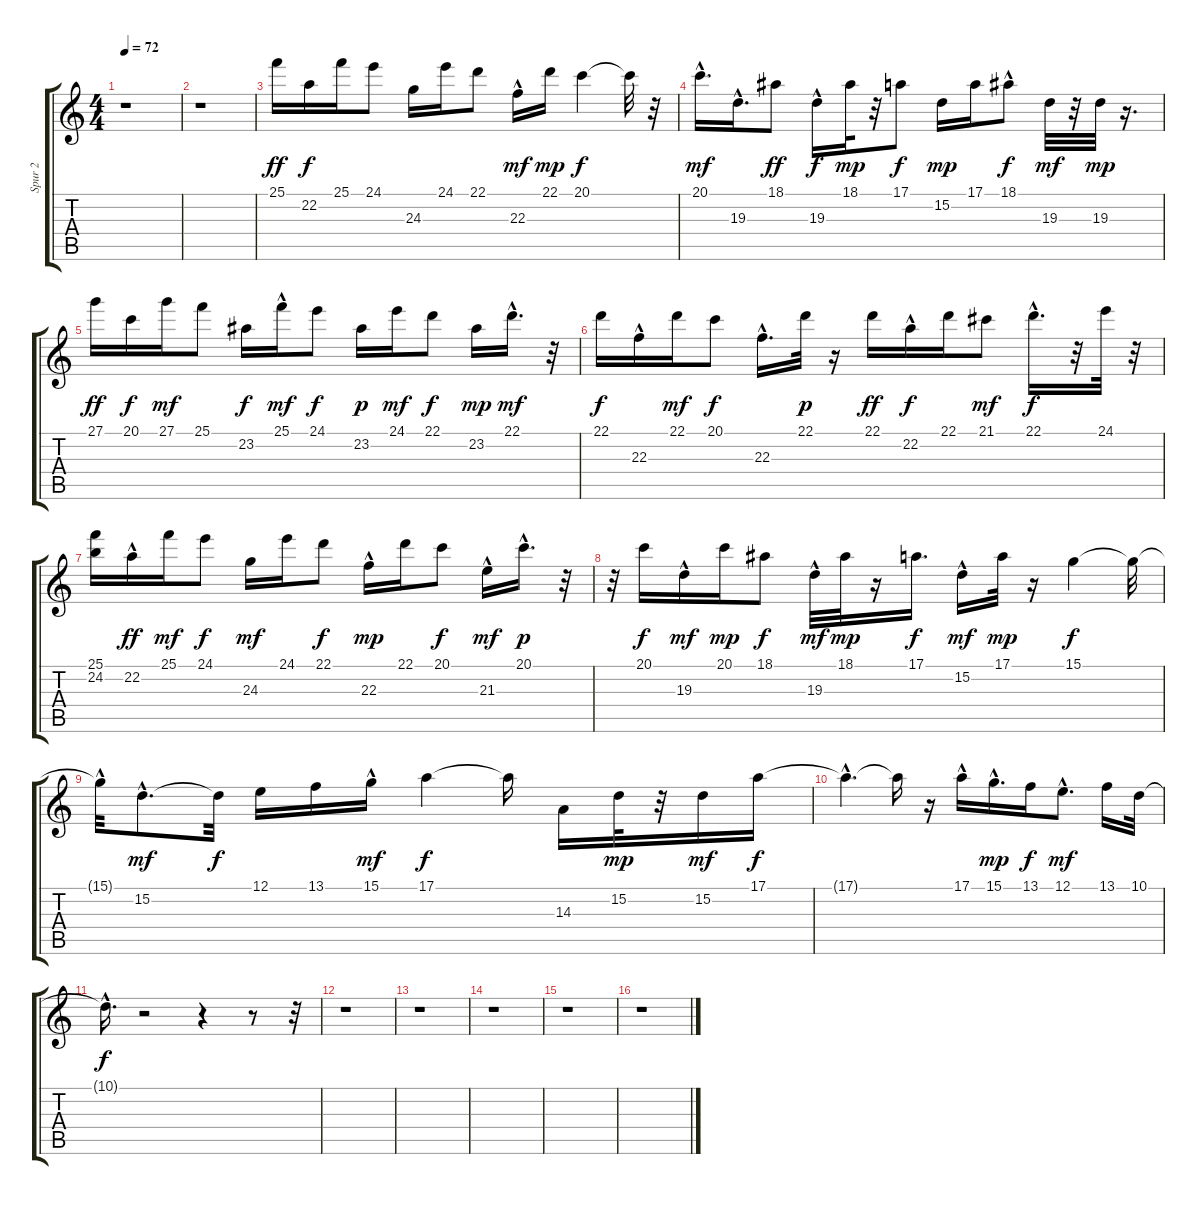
\track ("Spur 2" "Spur 2") {instrument electricpiano2}
\staff {score tabs}
\tuning (E4 B3 G3 D3 A2 E2) {hide}
\ts (4 4)
\tempo 72
\clef g2
\ks c
r.1{dy f} |
r.1 |
25.1.16{dy ff} 22.2.16{dy f} 25.1.16 24.1.8 24.3.16 24.1.16 22.1.8 22.3{hac}.16{dy mf} 22.1.16{dy mp} 20.1.4{dy f} 20.1{t}.32 r.32 |
20.1{hac}.16{d dy mf} 19.3{hac}.16{d} 18.1.8{dy ff} 19.3{hac}.16{dy f} 18.1.32{dy mp} r.32 17.1.8{dy f} 15.2.16{dy mp} 17.1.16 18.1{hac}.8{dy f} 19.3.32{dy mf} r.32 19.3.32{dy mp} r.16{d} |
27.1.16{dy ff} 20.1.16{dy f} 27.1.16{dy mf} 25.1.8 23.2.16{dy f} 25.1{hac}.16{dy mf} 24.1.8{dy f} 23.2.16{dy p} 24.1.16{dy mf} 22.1.8{dy f} 23.2.16{dy mp} 22.1{hac}.16{d dy mf} r.32 |
22.1.16{dy f} 22.3{hac}.16 22.1.16{dy mf} 20.1.8{dy f} 22.3{hac}.16{d} 22.1.32{dy p} r.16 22.1.16{dy ff} 22.2{hac}.16{dy f} 22.1.16 21.1.8{dy mf} 22.1{hac}.16{d dy f} r.32 24.1.32 r.32 |
(25.1 24.2).16 22.2{hac}.16{dy ff} 25.1.16{dy mf} 24.1.8{dy f} 24.3.16{dy mf} 24.1.16 22.1.8{dy f} 22.3{hac}.16{dy mp} 22.1.16 20.1.8{dy f} 21.3{hac}.16{dy mf} 20.1{hac}.16{d dy p} r.32 |
r.32 20.1.16{dy f} 19.3{hac}.16{dy mf} 20.1.16{dy mp} 18.1.8{dy f} 19.3{hac}.32{dy mf} 18.1.32{dy mp} r.16 17.1.16{d dy f} 15.2{hac}.16{dy mf} 17.1.32{dy mp} r.16 15.1.4{dy f} 15.1{t}.32 |
15.1{hac t}.32 15.2{hac}.8{d dy mf} 15.2{t}.32{dy f} 12.1.16 13.1.16 15.1{hac}.16{dy mf} 17.1.4{dy f} 17.1{t}.16 14.3.16 15.2.32{dy mp} r.32 15.2.16{dy mf} 17.1.16{dy f} |
17.1{hac t}.4{d} 17.1{t}.16 r.16 17.1{hac}.16 15.1{hac}.16{d dy mp} 13.1.16{dy f} 12.1{hac}.8{d dy mf} 13.1.16 10.1.32 |
10.1{hac t}.16{d dy f} r.2 r.4 r.8 r.32 |
r.1 |
r.1 |
r.1 |
r.1 |
r.1
